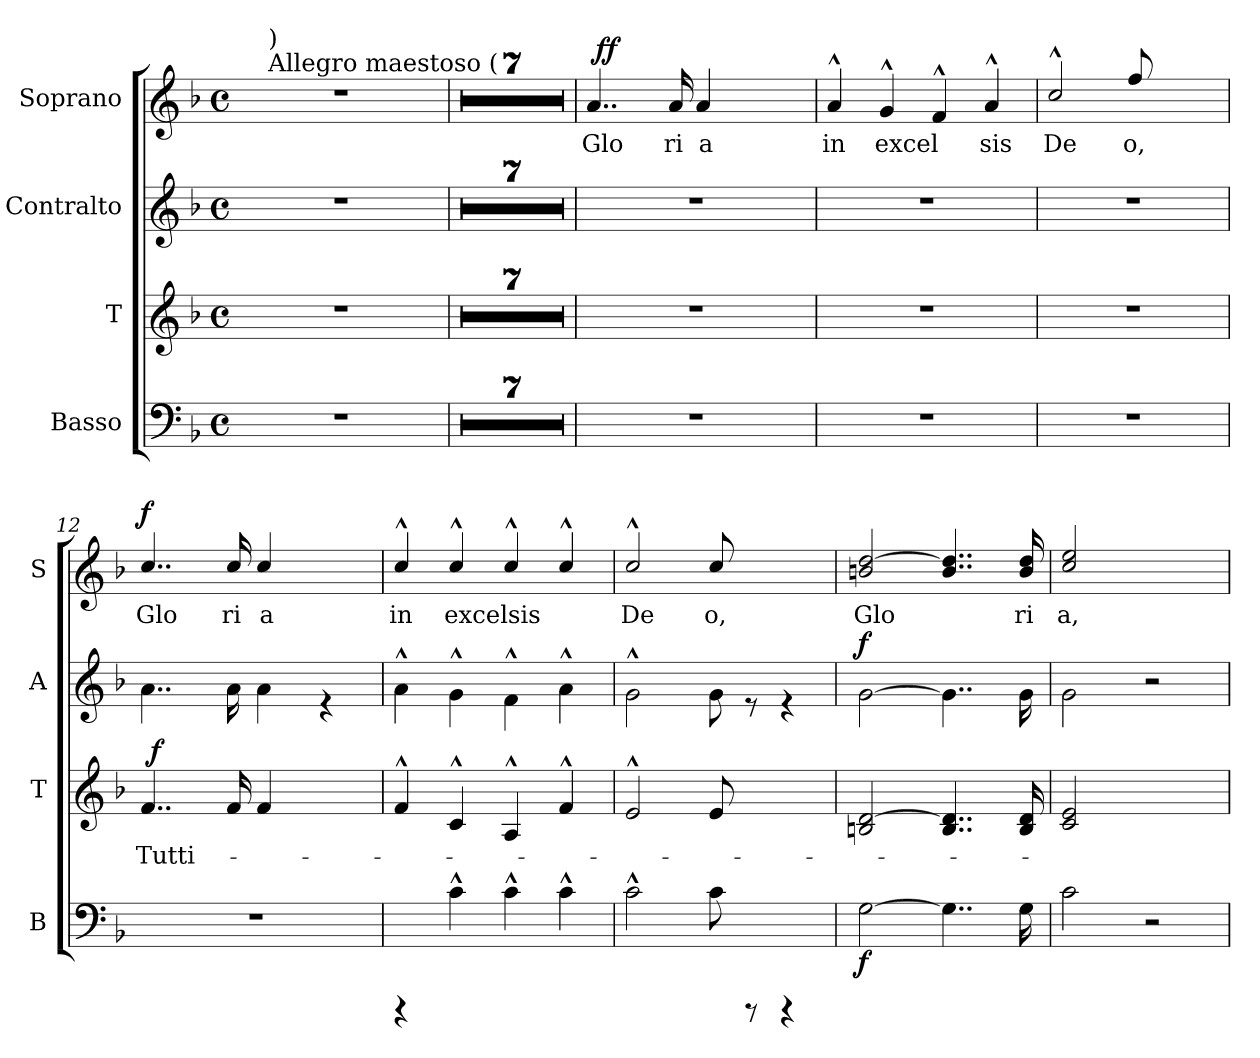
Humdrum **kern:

**kern	**dynam	**kern	**text	**dynam	**kern	**dynam	**kern	**text	**dynam
*part4	*part4	*part3	*part3	*part3	*part2	*part2	*part1	*part1	*part1
*staff4	*staff4	*staff3	*staff3	*staff3	*staff2	*staff2	*staff1	*staff1	*staff1
*I"Basso	*	*I"T	*	*	*I"Contralto	*	*I"Soprano	*	*
*I'B	*	*I'T	*	*	*I'A	*	*I'S	*	*
!!LO:PB:g=z
*stria5	*	*stria5	*	*	*stria5	*	*stria5	*	*
*clefF4	*	*clefG2	*	*	*clefG2	*	*clefG2	*	*
*k[b-]	*	*k[b-]	*	*	*k[b-]	*	*k[b-]	*	*
*F:	*	*F:	*	*	*F:	*	*F:	*	*
*M4/4	*	*M4/4	*	*	*M4/4	*	*M4/4	*	*
*met(c)	*	*met(c)	*	*	*met(c)	*	*met(c)	*	*
=1	=1	=1	=1	=1	=1	=1	=1	=1	=1
*	*	*	*	*	*	*	*^	*	*
1r	.	1r	.	.	1r	.	1r	16.ryy	.	.
*	*	*	*	*	*	*	*MM120	*	*	*
!	!	!	!	!	!	!	!	!LO:TX:a:t=Allegro maestoso (	!	!
!	!	!	!	!	!	!	!	!LO:TX:a:t=)	!	!
.	.	.	.	.	.	.	.	2ryy	.	.
.	.	.	.	.	.	.	.	4ryy	.	.
.	.	.	.	.	.	.	.	8ryy	.	.
.	.	.	.	.	.	.	.	32ryy	.	.
*	*	*	*	*	*	*	*v	*v	*	*
=2	=2	=2	=2	=2	=2	=2	=2	=2	=2
1r	.	1r	.	.	1r	.	1r	.	.
=3	=3	=3	=3	=3	=3	=3	=3	=3	=3
1r	.	1r	.	.	1r	.	1r	.	.
=4	=4	=4	=4	=4	=4	=4	=4	=4	=4
1r	.	1r	.	.	1r	.	1r	.	.
=5	=5	=5	=5	=5	=5	=5	=5	=5	=5
1r	.	1r	.	.	1r	.	1r	.	.
=6	=6	=6	=6	=6	=6	=6	=6	=6	=6
1r	.	1r	.	.	1r	.	1r	.	.
=7	=7	=7	=7	=7	=7	=7	=7	=7	=7
1r	.	1r	.	.	1r	.	1r	.	.
=8	=8	=8	=8	=8	=8	=8	=8	=8	=8
1r	.	1r	.	.	1r	.	1r	.	.
=9	=9	=9	=9	=9	=9	=9	=9	=9	=9
!	!	!LO:N:vis=1	!	!	!	!	!	!LO:LY:b:cj	!
*	*	*	*	*	*	*	*^	*	*
1r	.	1r	.	.	1r	.	4..a/	64ryy	Glo	.
!	!	!	!	!	!	!	!	!	!	!LO:DY:a
.	.	.	.	.	.	.	.	2ryy	.	ff
!	!	!	!	!	!	!	!	!	!LO:LY:b:cj	!
.	.	.	.	.	.	.	16a/	.	ri	.
!	!	!	!	!	!	!	!	!	!LO:LY:b:cj	!
.	.	.	.	.	.	.	4a/	.	a	.
.	.	.	.	.	.	.	.	4ryy	.	.
.	.	.	.	.	.	.	4ryy	.	.	.
.	.	.	.	.	.	.	.	8...ryy	.	.
=10	=10	=10	=10	=10	=10	=10	=10	=10	=10	=10
!	!	!	!	!	!	!	!	!	!LO:LY:b:cj	!
*	*	*	*	*	*	*	*v	*v	*	*
1r	.	1r	.	.	1r	.	4a^^>/	in	.
!	!	!	!	!	!	!	!	!LO:LY:b	!
.	.	.	.	.	.	.	4g^^>/	excel	.
.	.	.	.	.	.	.	4f^^>/	.	.
!	!	!	!	!	!	!	!	!LO:LY:b:cj	!
.	.	.	.	.	.	.	4a^^>/	sis	.
!!LO:LB:g=z
=11	=11	=11	=11	=11	=11	=11	=11	=11	=11
!	!	!LO:N:vis=1	!	!	!	!	!	!LO:LY:b:cj	!
1r	.	1r	.	.	1r	.	2cc^^>/	De	.
!	!	!	!	!	!	!	!	!LO:LY:b:cj	!
.	.	.	.	.	.	.	8ff/	o,	.
.	.	.	.	.	.	.	4.ryy	.	.
=12	=12	=12	=12	=12	=12	=12	=12	=12	=12
!	!	!	!LO:LY:b:rj	!	!	!	!	!LO:LY:b:cj	!LO:DY:a
*	*	*^	*	*	*	*	*	*	*
1r	.	4..f/	64ryy	Tutti-	.	4..a\	.	4..cc/	Glo	f
!	!	!	!	!	!LO:DY:b	!	!	!	!	!
.	.	.	2ryy	.	f	.	.	.	.	.
!	!	!	!	!	!	!	!	!	!LO:LY:b:cj	!
.	.	16f/	.	.	.	16a\	.	16cc/	ri	.
!	!	!	!	!	!	!	!	!	!LO:LY:b:cj	!
.	.	4f/	.	.	.	4a\	.	4cc/	a	.
.	.	.	4ryy	.	.	.	.	.	.	.
.	.	4ryy	.	.	.	4re	.	4ryy	.	.
.	.	.	8...ryy	.	.	.	.	.	.	.
=13	=13	=13	=13	=13	=13	=13	=13	=13	=13	=13
!	!	!	!	!	!	!	!	!	!LO:LY:b:cj	!
*	*	*v	*v	*	*	*	*	*	*	*
4rBBBB	.	4f^^>/	.	.	4a^^<\	.	4cc^^>/	in	.
!	!	!	!	!	!	!	!	!LO:LY:b	!
4c^^<\	.	4c^^>/	.	.	4g^^<\	.	4cc^^>/	excelsis	.
4c^^<\	.	4A^^>/	.	.	4f^^<\	.	4cc^^>/	.	.
4c^^<\	.	4f^^>/	.	.	4a^^<\	.	4cc^^>/	.	.
=14	=14	=14	=14	=14	=14	=14	=14	=14	=14
!	!	!	!	!	!	!	!	!LO:LY:b:cj	!
2c^^<\	.	2e^^>/	.	.	2g^^<\	.	2cc^^>/	De	.
!	!	!	!	!	!	!	!	!LO:LY:b:cj	!
8c\	.	8e/	.	.	8g\	.	8cc/	o,	.
8rBBBB	.	4.ryy	.	.	8re	.	4.ryy	.	.
4rBBBB	.	.	.	.	4re	.	.	.	.
=15	=15	=15	=15	=15	=15	=15	=15	=15	=15
!	!LO:DY:b	!	!	!	!	!LO:DY:a	!	!LO:LY:b	!
[<2G\	f	[<2d/ 2Bn/	.	.	[<2g\	f	[>2dd/ 2bn/	Glo	.
4..G\]	.	4..d/] 4..B/	.	.	4..g\]	.	4..dd/] 4..b/	.	.
!	!	!	!	!	!	!	!	!LO:LY:b:cj	!
16G\	.	16d/ 16B/	.	.	16g\	.	16dd/ 16b/	ri	.
=16	=16	=16	=16	=16	=16	=16	=16	=16	=16
!	!	!	!	!	!	!	!	!LO:LY:b:cj	!
2c\	.	2e/ 2c/	.	.	2g\	.	2ee/ 2cc/	a,	.
2r	.	2ryy	.	.	2r	.	2ryy	.	.
=	=	=	=	=	=	=	=	=	=
*-	*-	*-	*-	*-	*-	*-	*-	*-	*-
